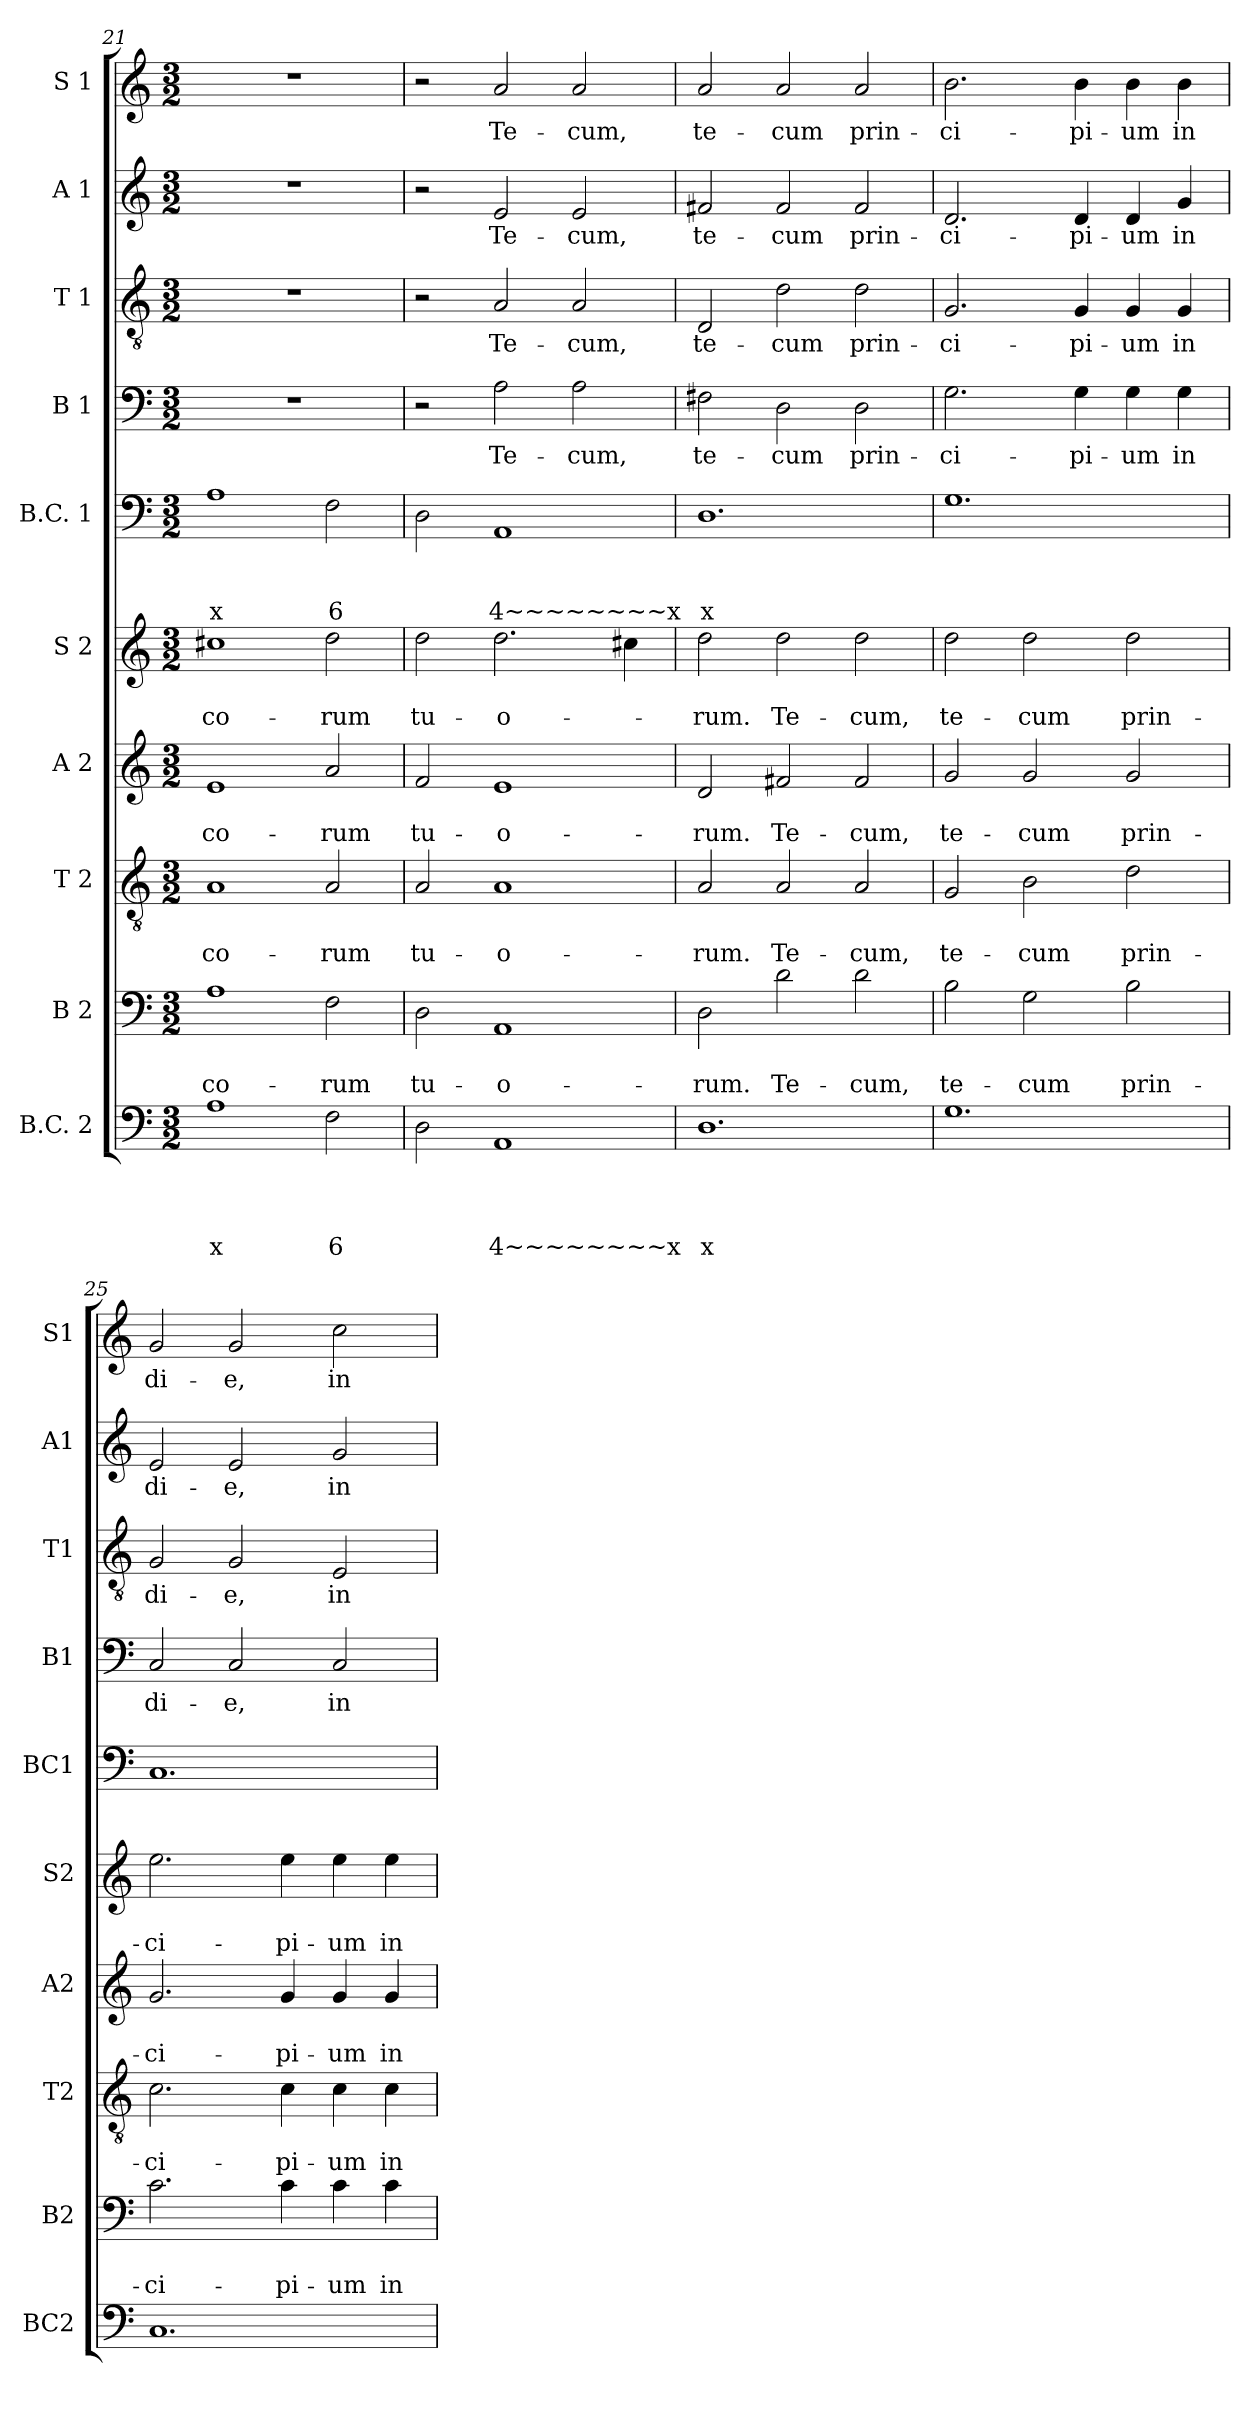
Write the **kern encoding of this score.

**kern	**text	**text	**text	**text	**kern	**text	**text	**kern	**text	**text	**kern	**text	**text	**kern	**text	**text	**kern	**text	**text	**text	**kern	**text	**kern	**text	**kern	**text	**kern	**text
*part10	*part10	*part10	*part10	*part10	*part9	*part9	*part9	*part8	*part8	*part8	*part7	*part7	*part7	*part6	*part6	*part6	*part5	*part5	*part5	*part5	*part4	*part4	*part3	*part3	*part2	*part2	*part1	*part1
*staff10	*staff10	*staff10	*staff10	*staff10	*staff9	*staff9	*staff9	*staff8	*staff8	*staff8	*staff7	*staff7	*staff7	*staff6	*staff6	*staff6	*staff5	*staff5	*staff5	*staff5	*staff4	*staff4	*staff3	*staff3	*staff2	*staff2	*staff1	*staff1
*I"B.C. 2	*	*	*	*	*I"B 2	*	*	*I"T 2	*	*	*I"A 2	*	*	*I"S 2	*	*	*I"B.C. 1	*	*	*	*I"B 1	*	*I"T 1	*	*I"A 1	*	*I"S 1	*
*I'BC2	*	*	*	*	*I'B2	*	*	*I'T2	*	*	*I'A2	*	*	*I'S2	*	*	*I'BC1	*	*	*	*I'B1	*	*I'T1	*	*I'A1	*	*I'S1	*
!!LO:PB:g=z
*clefF4	*	*	*	*	*clefF4	*	*	*clefGv2	*	*	*clefG2	*	*	*clefG2	*	*	*clefF4	*	*	*	*clefF4	*	*clefGv2	*	*clefG2	*	*clefG2	*
*k[]	*	*	*	*	*k[]	*	*	*k[]	*	*	*k[]	*	*	*k[]	*	*	*k[]	*	*	*	*k[]	*	*k[]	*	*k[]	*	*k[]	*
*C:	*	*	*	*	*C:	*	*	*C:	*	*	*C:	*	*	*C:	*	*	*C:	*	*	*	*C:	*	*C:	*	*C:	*	*C:	*
*M3/2	*	*	*	*	*M3/2	*	*	*M3/2	*	*	*M3/2	*	*	*M3/2	*	*	*M3/2	*	*	*	*M3/2	*	*M3/2	*	*M3/2	*	*M3/2	*
=21	=21	=21	=21	=21	=21	=21	=21	=21	=21	=21	=21	=21	=21	=21	=21	=21	=21	=21	=21	=21	=21	=21	=21	=21	=21	=21	=21	=21
!	!	!	!	!LO:LY:b	!	!	!LO:LY:b	!	!	!LO:LY:b	!	!	!LO:LY:b	!	!	!LO:LY:b	!	!	!	!LO:LY:b	!	!	!	!	!	!	!	!
1A	.	.	.	x	1A	.	-co-	1A	.	-co-	1e	.	-co-	1cc#X	.	-co-	1A	.	.	x	1.r	.	1.r	.	1.r	.	1.r	.
!	!	!	!	!LO:LY:b	!	!	!LO:LY:b	!	!	!LO:LY:b	!	!	!LO:LY:b	!	!	!LO:LY:b	!	!	!	!LO:LY:b	!	!	!	!	!	!	!	!
2F\	.	.	.	6	2F\	.	-rum	2A/	.	-rum	2a/	.	-rum	2dd\	.	-rum	2F\	.	.	6	.	.	.	.	.	.	.	.
=22	=22	=22	=22	=22	=22	=22	=22	=22	=22	=22	=22	=22	=22	=22	=22	=22	=22	=22	=22	=22	=22	=22	=22	=22	=22	=22	=22	=22
!	!	!	!	!	!	!	!LO:LY:b	!	!	!LO:LY:b	!	!	!LO:LY:b	!	!	!LO:LY:b	!	!	!	!	!	!	!	!	!	!	!	!
2D\	.	.	.	.	2D\	.	tu-	2A/	.	tu-	2f/	.	tu-	2dd\	.	tu-	2D\	.	.	.	2r	.	2r	.	2r	.	2r	.
!	!	!	!	!LO:LY:b	!	!	!LO:LY:b	!	!	!LO:LY:b	!	!	!LO:LY:b	!	!	!LO:LY:b	!	!	!	!LO:LY:b	!	!LO:LY:b	!	!LO:LY:b	!	!LO:LY:b	!	!LO:LY:b
1AA	.	.	.	4~~~~~~~~x	1AA	.	-o-	1A	.	-o-	1e	.	-o-	2.dd\	.	-o-	1AA	.	.	4~~~~~~~~x	2A\	Te-	2A/	Te-	2e/	Te-	2a/	Te-
!	!	!	!	!	!	!	!	!	!	!	!	!	!	!	!	!	!	!	!	!	!	!LO:LY:b	!	!LO:LY:b	!	!LO:LY:b	!	!LO:LY:b
.	.	.	.	.	.	.	.	.	.	.	.	.	.	.	.	.	.	.	.	.	2A\	-cum,	2A/	-cum,	2e/	-cum,	2a/	-cum,
.	.	.	.	.	.	.	.	.	.	.	.	.	.	4cc#X\	.	.	.	.	.	.	.	.	.	.	.	.	.	.
=23	=23	=23	=23	=23	=23	=23	=23	=23	=23	=23	=23	=23	=23	=23	=23	=23	=23	=23	=23	=23	=23	=23	=23	=23	=23	=23	=23	=23
!	!	!	!	!LO:LY:b	!	!	!LO:LY:b	!	!	!LO:LY:b	!	!	!LO:LY:b	!	!	!LO:LY:b	!	!	!	!LO:LY:b	!	!LO:LY:b	!	!LO:LY:b	!	!LO:LY:b	!	!LO:LY:b
1.D	.	.	.	x	2D\	.	-rum.	2A/	.	-rum.	2d/	.	-rum.	2dd\	.	-rum.	1.D	.	.	x	2F#X\	te-	2D/	te-	2f#X/	te-	2a/	te-
!	!	!	!	!	!	!	!LO:LY:b	!	!	!LO:LY:b	!	!	!LO:LY:b	!	!	!LO:LY:b	!	!	!	!	!	!LO:LY:b	!	!LO:LY:b	!	!LO:LY:b	!	!LO:LY:b
.	.	.	.	.	2d\	.	Te-	2A/	.	Te-	2f#X/	.	Te-	2dd\	.	Te-	.	.	.	.	2D\	-cum	2d\	-cum	2f#/	-cum	2a/	-cum
!	!	!	!	!	!	!	!LO:LY:b	!	!	!LO:LY:b	!	!	!LO:LY:b	!	!	!LO:LY:b	!	!	!	!	!	!LO:LY:b	!	!LO:LY:b	!	!LO:LY:b	!	!LO:LY:b
.	.	.	.	.	2d\	.	-cum,	2A/	.	-cum,	2f#/	.	-cum,	2dd\	.	-cum,	.	.	.	.	2D\	prin-	2d\	prin-	2f#/	prin-	2a/	prin-
=24	=24	=24	=24	=24	=24	=24	=24	=24	=24	=24	=24	=24	=24	=24	=24	=24	=24	=24	=24	=24	=24	=24	=24	=24	=24	=24	=24	=24
!	!	!	!	!	!	!	!LO:LY:b	!	!	!LO:LY:b	!	!	!LO:LY:b	!	!	!LO:LY:b	!	!	!	!	!	!LO:LY:b	!	!LO:LY:b	!	!LO:LY:b	!	!LO:LY:b
1.G	.	.	.	.	2B\	.	te-	2G/	.	te-	2g/	.	te-	2dd\	.	te-	1.G	.	.	.	2.G\	-ci-	2.G/	-ci-	2.d/	-ci-	2.b\	-ci-
!	!	!	!	!	!	!	!LO:LY:b	!	!	!LO:LY:b	!	!	!LO:LY:b	!	!	!LO:LY:b	!	!	!	!	!	!	!	!	!	!	!	!
.	.	.	.	.	2G\	.	-cum	2B\	.	-cum	2g/	.	-cum	2dd\	.	-cum	.	.	.	.	.	.	.	.	.	.	.	.
!	!	!	!	!	!	!	!	!	!	!	!	!	!	!	!	!	!	!	!	!	!	!LO:LY:b	!	!LO:LY:b	!	!LO:LY:b	!	!LO:LY:b
.	.	.	.	.	.	.	.	.	.	.	.	.	.	.	.	.	.	.	.	.	4G\	-pi-	4G/	-pi-	4d/	-pi-	4b\	-pi-
!	!	!	!	!	!	!	!LO:LY:b	!	!	!LO:LY:b	!	!	!LO:LY:b	!	!	!LO:LY:b	!	!	!	!	!	!LO:LY:b	!	!LO:LY:b	!	!LO:LY:b	!	!LO:LY:b
.	.	.	.	.	2B\	.	prin-	2d\	.	prin-	2g/	.	prin-	2dd\	.	prin-	.	.	.	.	4G\	-um	4G/	-um	4d/	-um	4b\	-um
!	!	!	!	!	!	!	!	!	!	!	!	!	!	!	!	!	!	!	!	!	!	!LO:LY:b	!	!LO:LY:b	!	!LO:LY:b	!	!LO:LY:b
.	.	.	.	.	.	.	.	.	.	.	.	.	.	.	.	.	.	.	.	.	4G\	in	4G/	in	4g/	in	4b\	in
=25	=25	=25	=25	=25	=25	=25	=25	=25	=25	=25	=25	=25	=25	=25	=25	=25	=25	=25	=25	=25	=25	=25	=25	=25	=25	=25	=25	=25
!	!	!	!	!	!	!	!LO:LY:b	!	!	!LO:LY:b	!	!	!LO:LY:b	!	!	!LO:LY:b	!	!	!	!	!	!LO:LY:b	!	!LO:LY:b	!	!LO:LY:b	!	!LO:LY:b
1.C	.	.	.	.	2.c\	.	-ci-	2.c\	.	-ci-	2.g/	.	-ci-	2.ee\	.	-ci-	1.C	.	.	.	2C/	di-	2G/	di-	2e/	di-	2g/	di-
!	!	!	!	!	!	!	!	!	!	!	!	!	!	!	!	!	!	!	!	!	!	!LO:LY:b	!	!LO:LY:b	!	!LO:LY:b	!	!LO:LY:b
.	.	.	.	.	.	.	.	.	.	.	.	.	.	.	.	.	.	.	.	.	2C/	-e,	2G/	-e,	2e/	-e,	2g/	-e,
!	!	!	!	!	!	!	!LO:LY:b	!	!	!LO:LY:b	!	!	!LO:LY:b	!	!	!LO:LY:b	!	!	!	!	!	!	!	!	!	!	!	!
.	.	.	.	.	4c\	.	-pi-	4c\	.	-pi-	4g/	.	-pi-	4ee\	.	-pi-	.	.	.	.	.	.	.	.	.	.	.	.
!	!	!	!	!	!	!	!LO:LY:b	!	!	!LO:LY:b	!	!	!LO:LY:b	!	!	!LO:LY:b	!	!	!	!	!	!LO:LY:b	!	!LO:LY:b	!	!LO:LY:b	!	!LO:LY:b
.	.	.	.	.	4c\	.	-um	4c\	.	-um	4g/	.	-um	4ee\	.	-um	.	.	.	.	2C/	in	2E/	in	2g/	in	2cc\	in
!	!	!	!	!	!	!	!LO:LY:b	!	!	!LO:LY:b	!	!	!LO:LY:b	!	!	!LO:LY:b	!	!	!	!	!	!	!	!	!	!	!	!
.	.	.	.	.	4c\	.	in	4c\	.	in	4g/	.	in	4ee\	.	in	.	.	.	.	.	.	.	.	.	.	.	.
=	=	=	=	=	=	=	=	=	=	=	=	=	=	=	=	=	=	=	=	=	=	=	=	=	=	=	=	=
*-	*-	*-	*-	*-	*-	*-	*-	*-	*-	*-	*-	*-	*-	*-	*-	*-	*-	*-	*-	*-	*-	*-	*-	*-	*-	*-	*-	*-
